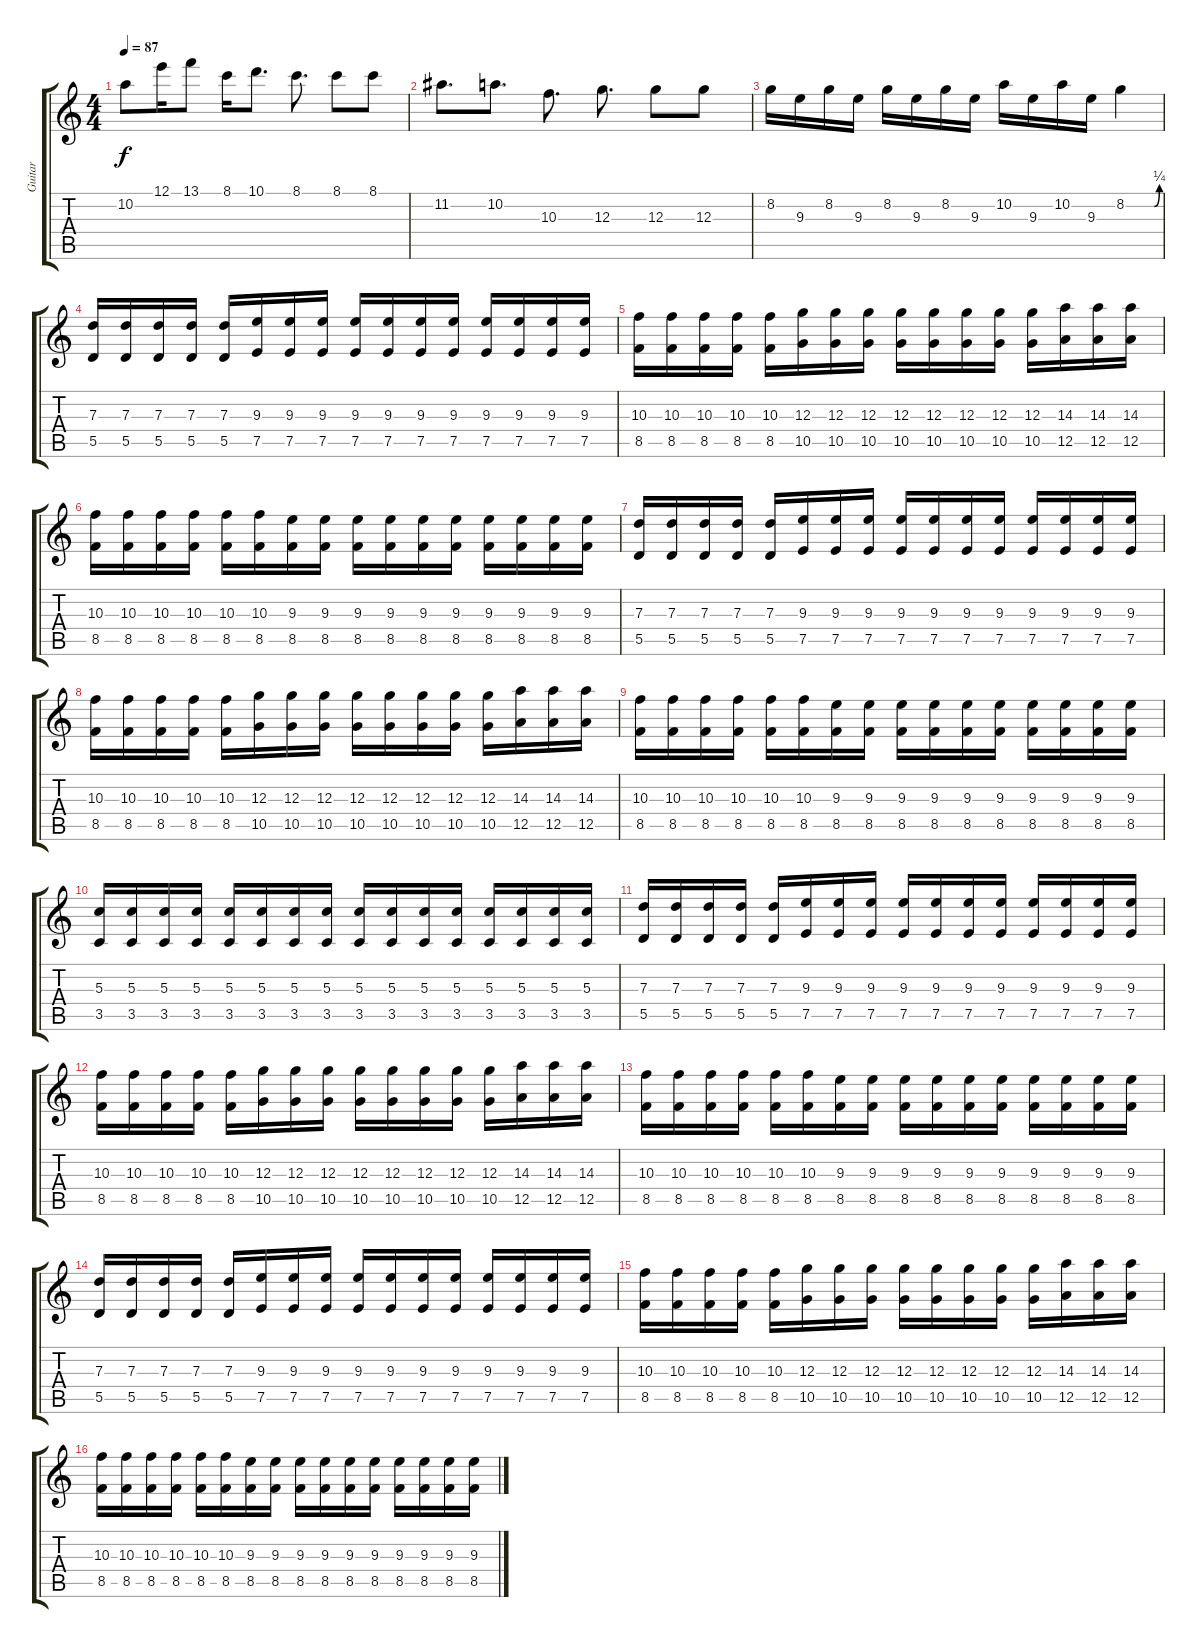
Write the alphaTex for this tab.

\track ("Guitar" "Guitar") {instrument distortionguitar}
\staff {score tabs}
\tuning (E4 B3 G3 D3 A2 E2) {hide}
\ts (4 4)
\tempo 87
\clef g2
\ks c
10.2.8{dy f} 12.1.16 13.1.8 8.1.16 10.1.8{d} 8.1.8{d} 8.1.8 8.1.8 |
11.2.8{d} 10.2.8{d} 10.3.8{d} 12.3.8{d} 12.3.8 12.3.8 |
8.2.16 9.3.16 8.2.16 9.3.16 8.2.16 9.3.16 8.2.16 9.3.16 10.2.16 9.3.16 10.2.16 9.3.16 8.2{be (custom 0 0 30 0 44 0 51 0 60 1)}.4 |
(7.3 5.5).16 (7.3 5.5).16 (7.3 5.5).16 (7.3 5.5).16 (7.3 5.5).16 (9.3 7.5).16 (9.3 7.5).16 (9.3 7.5).16 (9.3 7.5).16 (9.3 7.5).16 (9.3 7.5).16 (9.3 7.5).16 (9.3 7.5).16 (9.3 7.5).16 (9.3 7.5).16 (9.3 7.5).16 |
(10.3 8.5).16 (10.3 8.5).16 (10.3 8.5).16 (10.3 8.5).16 (10.3 8.5).16 (12.3 10.5).16 (12.3 10.5).16 (12.3 10.5).16 (12.3 10.5).16 (12.3 10.5).16 (12.3 10.5).16 (12.3 10.5).16 (12.3 10.5).16 (14.3 12.5).16 (14.3 12.5).16 (14.3 12.5).16 |
(10.3 8.5).16 (10.3 8.5).16 (10.3 8.5).16 (10.3 8.5).16 (10.3 8.5).16 (10.3 8.5).16 (9.3 8.5).16 (9.3 8.5).16 (9.3 8.5).16 (9.3 8.5).16 (9.3 8.5).16 (9.3 8.5).16 (9.3 8.5).16 (9.3 8.5).16 (9.3 8.5).16 (9.3 8.5).16 |
(7.3 5.5).16 (7.3 5.5).16 (7.3 5.5).16 (7.3 5.5).16 (7.3 5.5).16 (9.3 7.5).16 (9.3 7.5).16 (9.3 7.5).16 (9.3 7.5).16 (9.3 7.5).16 (9.3 7.5).16 (9.3 7.5).16 (9.3 7.5).16 (9.3 7.5).16 (9.3 7.5).16 (9.3 7.5).16 |
(10.3 8.5).16 (10.3 8.5).16 (10.3 8.5).16 (10.3 8.5).16 (10.3 8.5).16 (12.3 10.5).16 (12.3 10.5).16 (12.3 10.5).16 (12.3 10.5).16 (12.3 10.5).16 (12.3 10.5).16 (12.3 10.5).16 (12.3 10.5).16 (14.3 12.5).16 (14.3 12.5).16 (14.3 12.5).16 |
(10.3 8.5).16 (10.3 8.5).16 (10.3 8.5).16 (10.3 8.5).16 (10.3 8.5).16 (10.3 8.5).16 (9.3 8.5).16 (9.3 8.5).16 (9.3 8.5).16 (9.3 8.5).16 (9.3 8.5).16 (9.3 8.5).16 (9.3 8.5).16 (9.3 8.5).16 (9.3 8.5).16 (9.3 8.5).16 |
(5.3 3.5).16 (5.3 3.5).16 (5.3 3.5).16 (5.3 3.5).16 (5.3 3.5).16 (5.3 3.5).16 (5.3 3.5).16 (5.3 3.5).16 (5.3 3.5).16 (5.3 3.5).16 (5.3 3.5).16 (5.3 3.5).16 (5.3 3.5).16 (5.3 3.5).16 (5.3 3.5).16 (5.3 3.5).16 |
(7.3 5.5).16 (7.3 5.5).16 (7.3 5.5).16 (7.3 5.5).16 (7.3 5.5).16 (9.3 7.5).16 (9.3 7.5).16 (9.3 7.5).16 (9.3 7.5).16 (9.3 7.5).16 (9.3 7.5).16 (9.3 7.5).16 (9.3 7.5).16 (9.3 7.5).16 (9.3 7.5).16 (9.3 7.5).16 |
(10.3 8.5).16 (10.3 8.5).16 (10.3 8.5).16 (10.3 8.5).16 (10.3 8.5).16 (12.3 10.5).16 (12.3 10.5).16 (12.3 10.5).16 (12.3 10.5).16 (12.3 10.5).16 (12.3 10.5).16 (12.3 10.5).16 (12.3 10.5).16 (14.3 12.5).16 (14.3 12.5).16 (14.3 12.5).16 |
(10.3 8.5).16 (10.3 8.5).16 (10.3 8.5).16 (10.3 8.5).16 (10.3 8.5).16 (10.3 8.5).16 (9.3 8.5).16 (9.3 8.5).16 (9.3 8.5).16 (9.3 8.5).16 (9.3 8.5).16 (9.3 8.5).16 (9.3 8.5).16 (9.3 8.5).16 (9.3 8.5).16 (9.3 8.5).16 |
(7.3 5.5).16 (7.3 5.5).16 (7.3 5.5).16 (7.3 5.5).16 (7.3 5.5).16 (9.3 7.5).16 (9.3 7.5).16 (9.3 7.5).16 (9.3 7.5).16 (9.3 7.5).16 (9.3 7.5).16 (9.3 7.5).16 (9.3 7.5).16 (9.3 7.5).16 (9.3 7.5).16 (9.3 7.5).16 |
(10.3 8.5).16 (10.3 8.5).16 (10.3 8.5).16 (10.3 8.5).16 (10.3 8.5).16 (12.3 10.5).16 (12.3 10.5).16 (12.3 10.5).16 (12.3 10.5).16 (12.3 10.5).16 (12.3 10.5).16 (12.3 10.5).16 (12.3 10.5).16 (14.3 12.5).16 (14.3 12.5).16 (14.3 12.5).16 |
(10.3 8.5).16 (10.3 8.5).16 (10.3 8.5).16 (10.3 8.5).16 (10.3 8.5).16 (10.3 8.5).16 (9.3 8.5).16 (9.3 8.5).16 (9.3 8.5).16 (9.3 8.5).16 (9.3 8.5).16 (9.3 8.5).16 (9.3 8.5).16 (9.3 8.5).16 (9.3 8.5).16 (9.3 8.5).16
